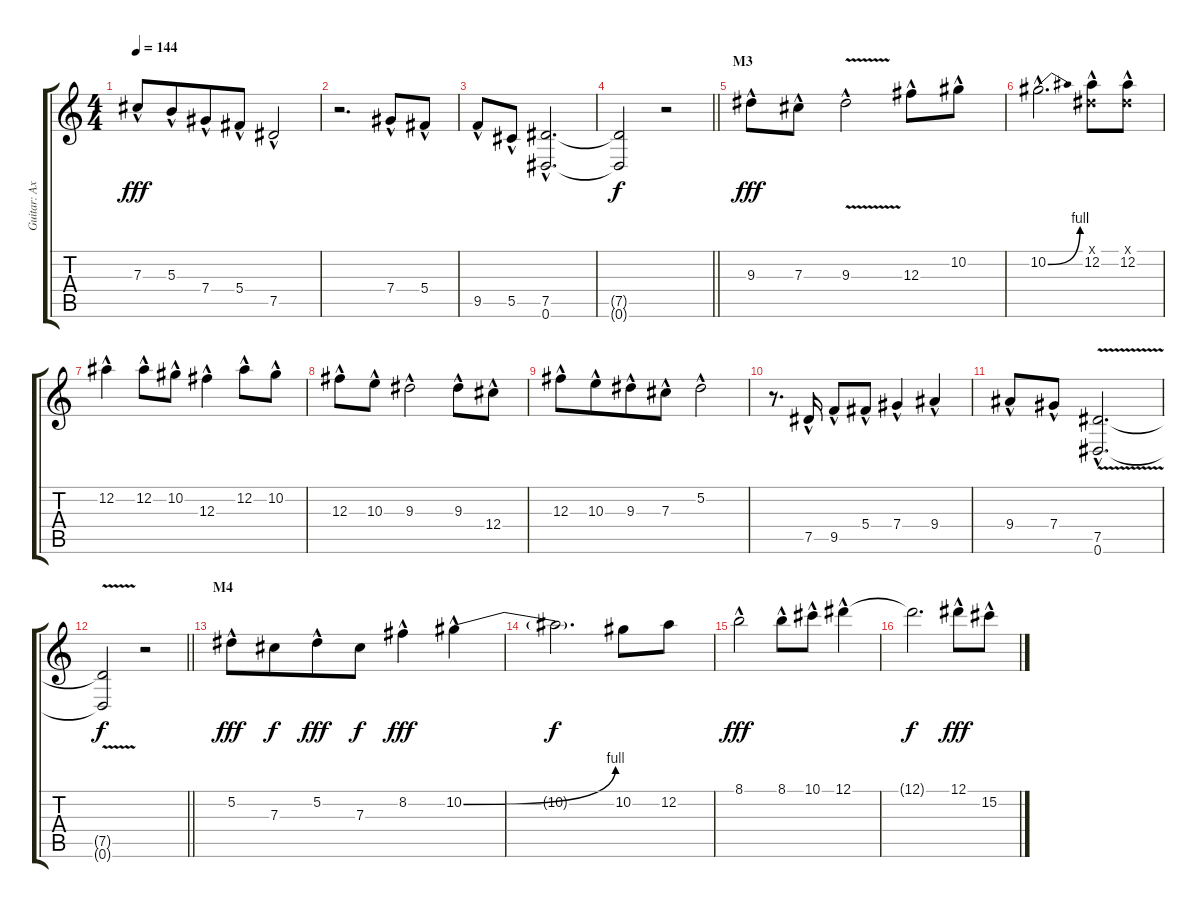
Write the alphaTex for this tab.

\track ("Guitar: Axel" "Guitar: Ax") {instrument electricguitarjazz}
\staff {score tabs}
\tuning (Eb4 Bb3 Gb3 Db3 Ab2 Eb2) {hide}
\ts (4 4)
\tempo 144
\clef g2
\ks c
7.3{hac}.8{dy fff} 5.3{hac}.8{beam merge} 7.4{hac}.8 5.4{hac}.8 7.5{hac}.2 |
r.2{d} 7.4{hac}.8 5.4{hac}.8 |
9.5{hac}.8 5.5{hac}.8 (7.5{hac} 0.6{hac}).2{d} |
\barLineRight lightlight
(7.5{t} 0.6{t}).2{dy f} r.2 |
\section ("" "M3")
9.3{hac}.8{dy fff} 7.3{hac}.8 9.3{v hac}.2 12.3{hac}.8 10.2{hac}.8 |
10.2{be (bend 0 0 60 4) hac}.2{d} (0.1{hac x} 12.2{hac}).8 (0.1{hac x} 12.2{hac}).8 |
12.2{hac}.4 12.2{hac}.8 10.2{hac}.8 12.3{hac}.4 12.2{hac}.8 10.2{hac}.8 |
12.3{hac}.8 10.3{hac}.8 9.3{hac}.2 9.3{hac}.8 12.4{hac}.8 |
12.3{hac}.8 10.3{hac}.8{beam merge} 9.3{hac}.8 7.3{hac}.8 5.2{hac}.2 |
r.8{d} 7.5{hac}.16 9.5{hac}.8 5.4{hac}.8 7.4{hac}.4 9.4{hac}.4 |
9.4{hac}.8 7.4{hac}.8 (7.5{hac} 0.6{v hac}).2{d} |
\barLineRight lightlight
(7.5{t} 0.6{t}).2{dy f} r.2 |
\section ("" "M4")
5.2{hac}.8{dy fff} 7.3.8{dy f beam merge} 5.2{hac}.8{dy fff} 7.3.8{dy f} 8.2{hac}.4{dy fff} 10.2{be (bend 0 0 60 4) hac}.4 |
10.2{t}.2{d dy f} 10.2.8 12.2.8 |
8.1{hac}.2{dy fff} 8.1{hac}.8 10.1{hac}.8 12.1{hac}.4 |
12.1{t}.2{d dy f} 12.1{hac}.8{dy fff} 15.2{hac}.8
